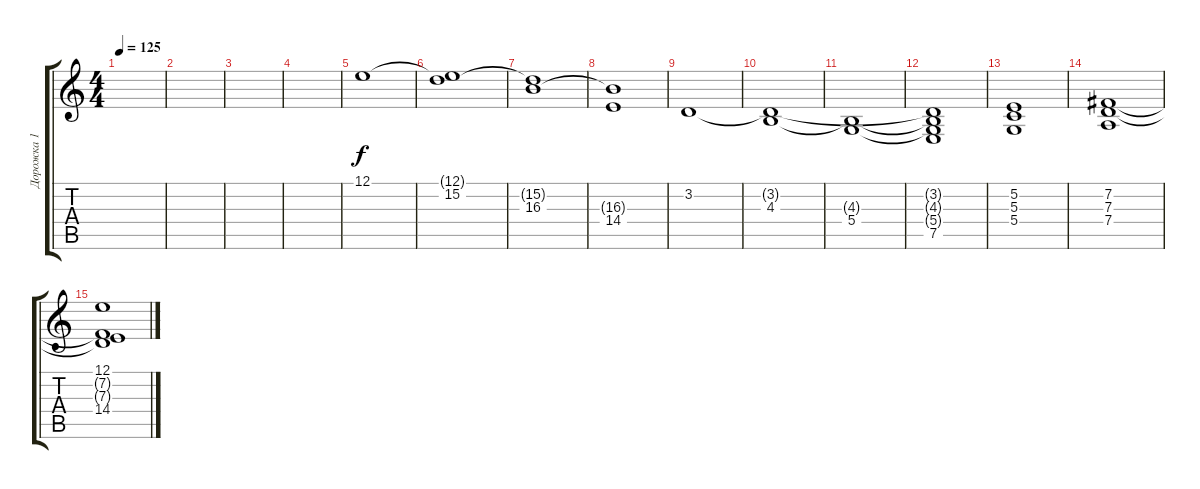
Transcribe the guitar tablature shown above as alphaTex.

\track ("Дорожка 1" "Дорожка 1") {instrument stringensemble1}
\staff {score tabs}
\tuning (E4 B3 G3 D3 A2 E2) {hide}
\ts (4 4)
\tempo 125
\clef g2
\ks c
|
|
|
|
12.1.1 |
(12.1{t} 15.2).1 |
(15.2{t} 16.3).1 |
(16.3{t} 14.4).1 |
3.2.1 |
(3.2{t} 4.3).1 |
(4.3{t} 5.4).1 |
(3.2{t} 4.3{t} 5.4{t} 7.5).1 |
(5.2 5.3 5.4).1 |
(7.2 7.3 7.4).1 |
(12.1 7.2{t} 7.3{t} 14.4).1
